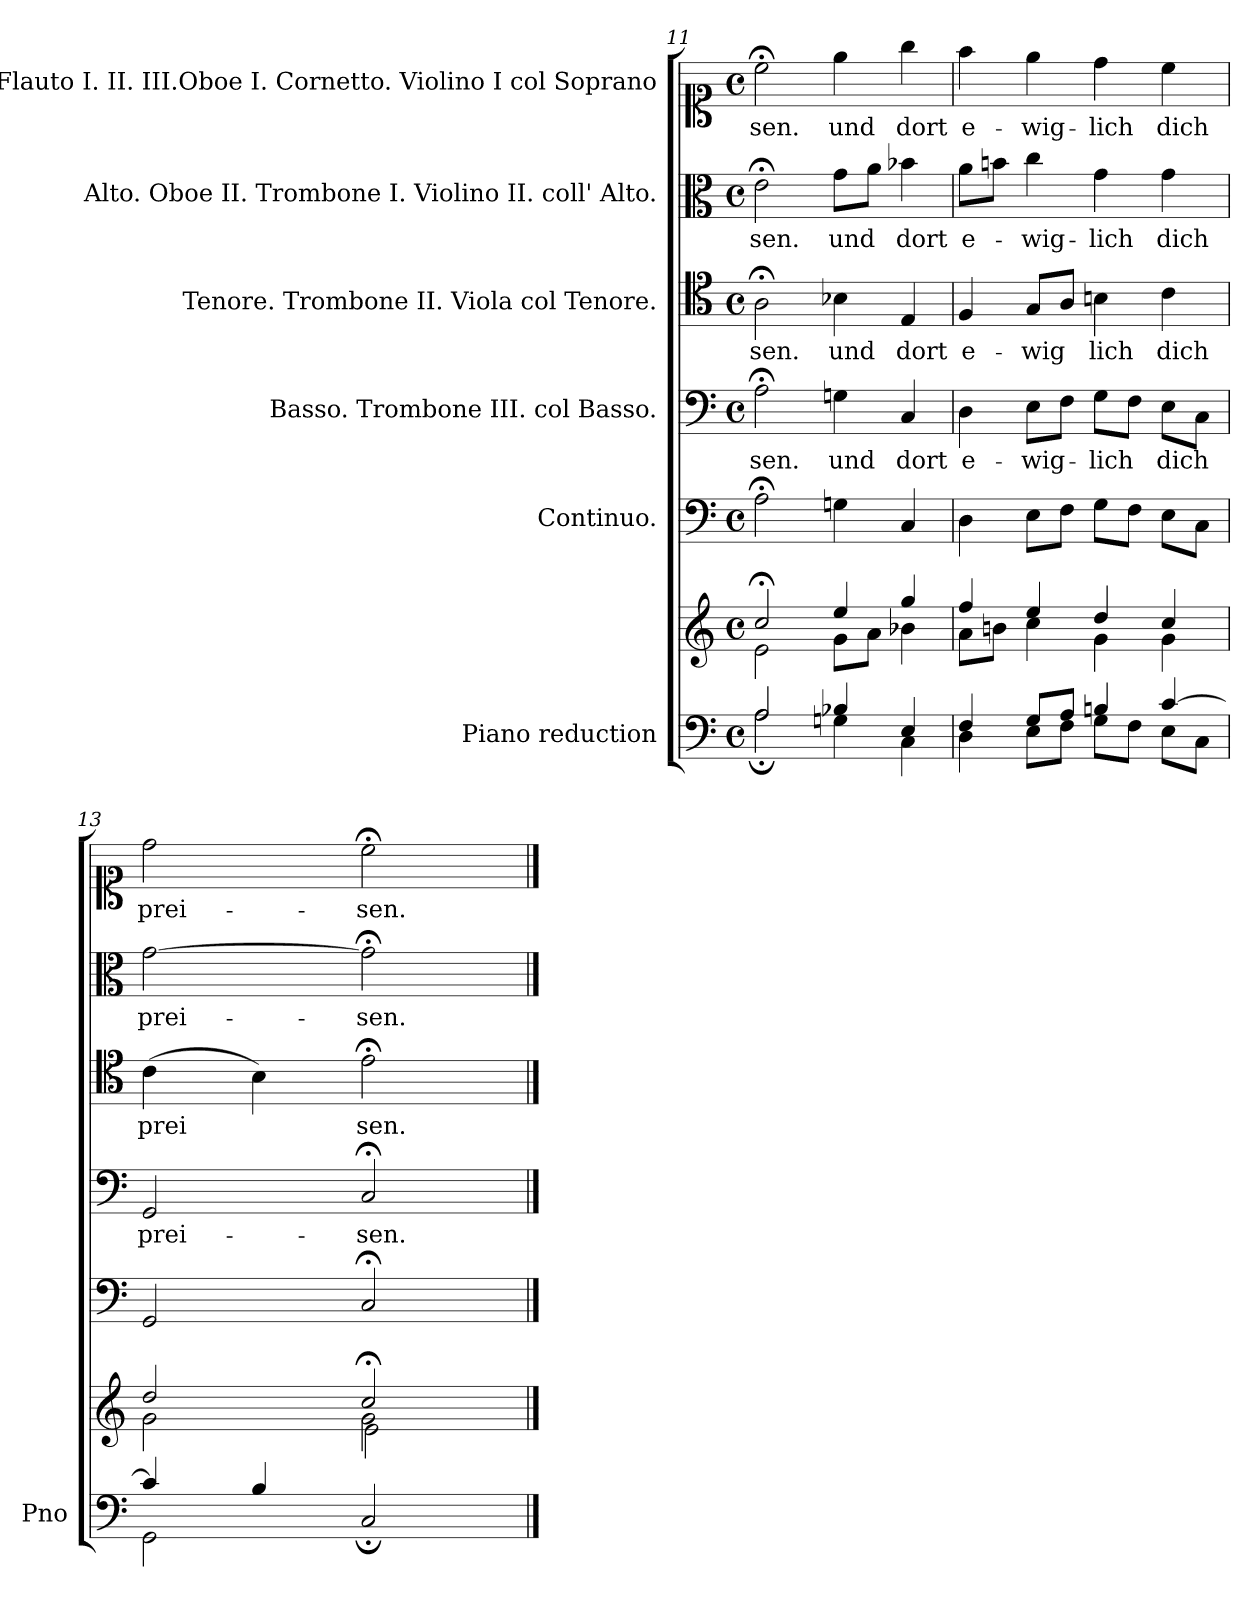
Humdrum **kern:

**kern	**kern	**kern	**kern	**text	**kern	**text	**kern	**text	**kern	**text
*part6	*part6	*part5	*part4	*part4	*part3	*part3	*part2	*part2	*part1	*part1
*staff7	*staff6	*staff5	*staff4	*staff4	*staff3	*staff3	*staff2	*staff2	*staff1	*staff1
*I"Piano reduction	*	*I"Continuo.	*I"Basso. Trombone III. col Basso.	*	*I"Tenore. Trombone II. Viola col Tenore.	*	*I"Alto. Oboe II. Trombone I. Violino II. coll' Alto.	*	*I"Soprano. Flauto I. II. III.Oboe I. Cornetto. Violino I col Soprano	*
*I'Pno	*	*	*	*	*	*	*	*	*	*
!!LO:LB:g=z
*clefF4	*clefG2	*clefF4	*clefF4	*	*clefC4	*	*clefC3	*	*clefC1	*
*k[]	*k[]	*k[]	*k[]	*	*k[]	*	*k[]	*	*k[]	*
*M4/4	*M4/4	*M4/4	*M4/4	*	*M4/4	*	*M4/4	*	*M4/4	*
*met(c)	*met(c)	*met(c)	*met(c)	*	*met(c)	*	*met(c)	*	*met(c)	*
=11	=11	=11	=11	=11	=11	=11	=11	=11	=11	=11
*^	*^	*	*	*	*	*	*	*	*	*
!	!	!	!	!	!	!LO:LY:b	!	!LO:LY:b	!	!LO:LY:b	!	!LO:LY:b
2A/	2A;\	2cc;</	2e\	2A;<\	2A;<\	-sen.	2A;<\	-sen.	2e;<\	-sen.	2cc;<\	-sen.
!	!	!	!	!	!	!LO:LY:b	!	!LO:LY:b	!	!LO:LY:b	!	!LO:LY:b
4B-X/	4Gn\	4ee/	8g\L	4Gn\	4Gn\	und	4B-X\	und	8g\L	und	4ee\	und
.	.	.	8a\J	.	.	.	.	.	8a\J	.	.	.
!	!	!	!	!	!	!LO:LY:b	!	!LO:LY:b	!	!LO:LY:b	!	!LO:LY:b
4E/	4C\	4gg/	4b-X\	4C/	4C/	dort	4E/	dort	4b-X\	dort	4gg\	dort
=12	=12	=12	=12	=12	=12	=12	=12	=12	=12	=12	=12	=12
!	!	!	!	!	!	!LO:LY:b	!	!LO:LY:b	!	!LO:LY:b	!	!LO:LY:b
4F/	4D\	4ff/	8a\L	4D\	4D\	e-	4F/	e-	8a\L	e-	4ff\	e-
.	.	.	8bn\J	.	.	.	.	.	8bn\J	.	.	.
!	!	!	!	!	!	!LO:LY:b	!	!LO:LY:b	!	!LO:LY:b	!	!LO:LY:b
8G/L	8E\L	4ee/	4cc\	8E\L	8E\L	-wig-	8G/L	-wig	4cc\	wig-	4ee\	-wig-
8A/J	8F\J	.	.	8F\J	8F\J	.	8A/J	.	.	.	.	.
!	!	!	!	!	!	!LO:LY:b	!	!LO:LY:b	!	!LO:LY:b	!	!LO:LY:b
4Bn/	8G\L	4dd/	4g\	8G\L	8G\L	-lich	4Bn\	lich	4g\	-lich	4dd\	-lich
.	8F\J	.	.	8F\J	8F\J	.	.	.	.	.	.	.
!	!	!	!	!	!	!LO:LY:b	!	!LO:LY:b	!	!LO:LY:b	!	!LO:LY:b
[4c/	8E\L	4cc/	4g\	8E\L	8E\L	dich	4c\	dich	4g\	dich	4cc\	dich
.	8C\J	.	.	8C\J	8C\J	.	.	.	.	.	.	.
=13	=13	=13	=13	=13	=13	=13	=13	=13	=13	=13	=13	=13
*	*	*	*^	*	*	*	*	*	*	*	*	*
!	!	!	!	!	!	!	!LO:LY:b	!	!LO:LY:b	!	!LO:LY:b	!	!LO:LY:b
4c/]	2GG\	2dd/	2g\	2ryy	2GG/	2GG/	prei-	(>4c\	prei	[2g\	prei-	2dd\	prei-
4B/	.	.	.	.	.	.	.	4B\)	.	.	.	.	.
!	!	!	!	!	!	!	!LO:LY:b	!	!LO:LY:b	!	!LO:LY:b	!	!LO:LY:b
2ryy	2C;/	2cc;</	2g\	2e\	2C;</	2C;</	-sen.	2e;<\	sen.	2g;<\]	-sen.	2cc;<\	-sen.
*v	*v	*	*	*	*	*	*	*	*	*	*	*	*
*	*v	*v	*v	*	*	*	*	*	*	*	*	*
==	==	==	==	==	==	==	==	==	==	==
*-	*-	*-	*-	*-	*-	*-	*-	*-	*-	*-
